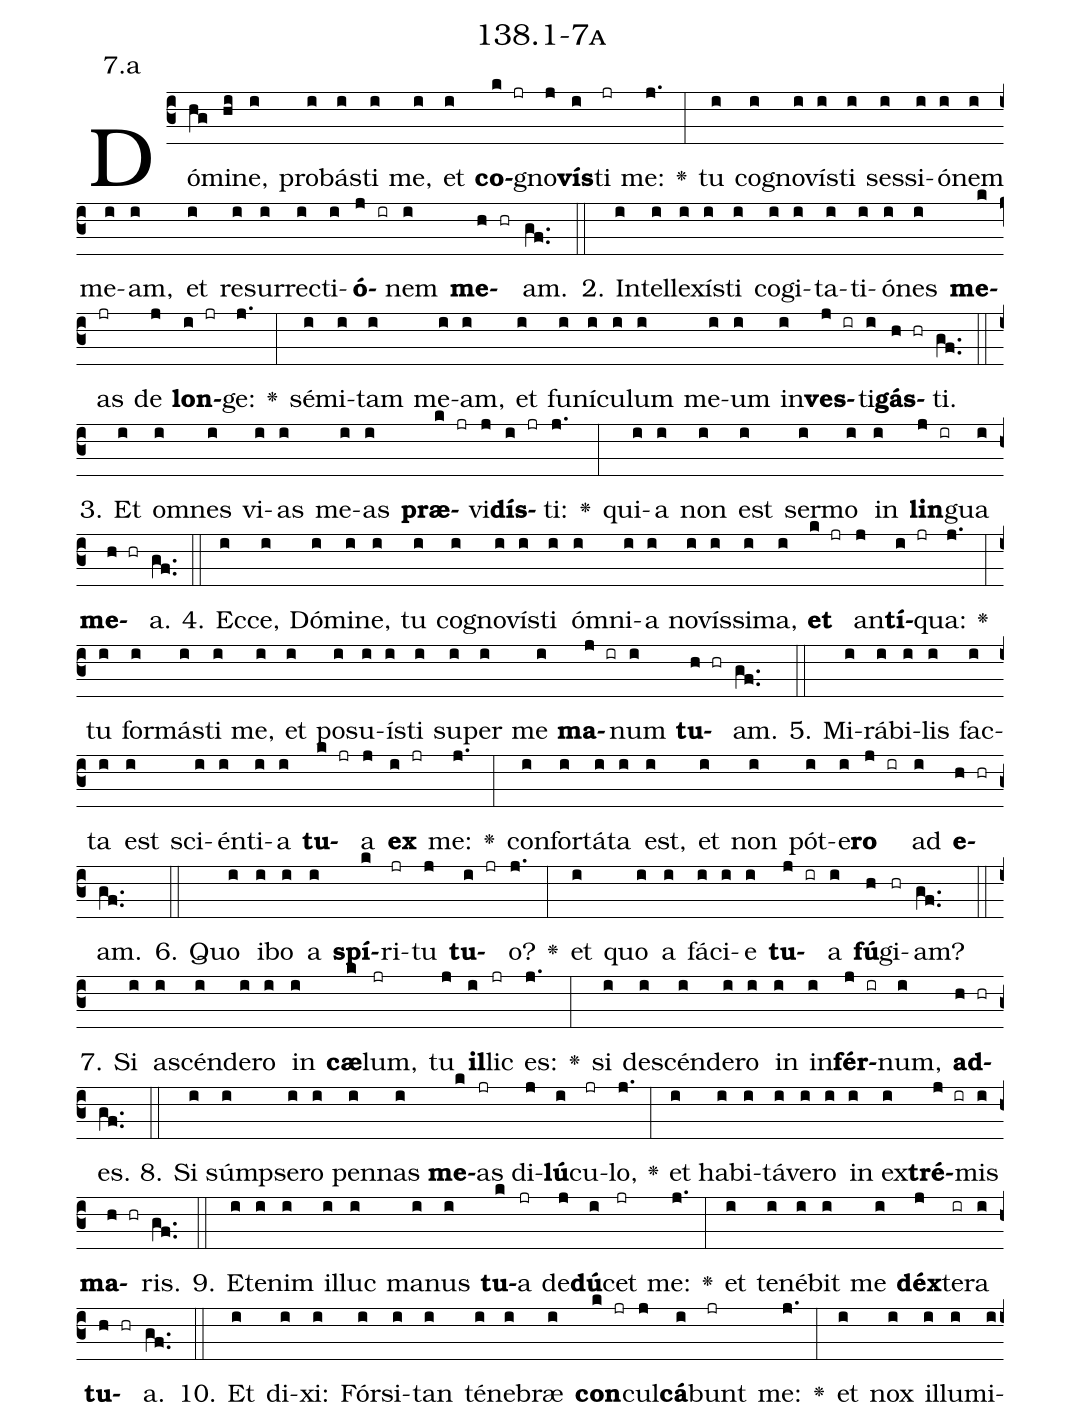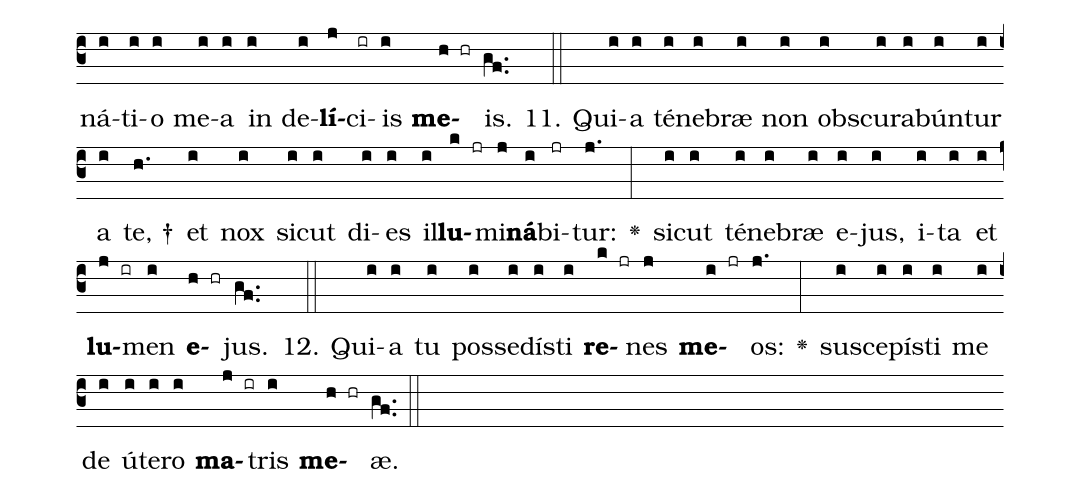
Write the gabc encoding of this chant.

name: 138.1-7a;
annotation: 7.a;
%%
(c3)Dó(hg)mi(hi)ne,(i) pro(i)bás(i)ti(i) me,(i) et(i) <b>co</b>(k jr)gno(j)<b>vís</b>(i)ti(jr) me:(j.) <v>\greheightstar</v>(:) tu(i) co(i)gno(i)vís(i)ti(i) ses(i)si(i)ó(i)nem(i) me(i)am,(i) et(i) re(i)sur(i)rec(i)ti(i)<b>ó</b>(j ir)nem(i) <b>me</b>(h hr)am.(gf..) (::)
2. In(i)tel(i)le(i)xís(i)ti(i) co(i)gi(i)ta(i)ti(i)ó(i)nes(i) <b>me</b>(k)as(jr) de(j) <b>lon</b>(i jr)ge:(j.) <v>\greheightstar</v>(:) sé(i)mi(i)tam(i) me(i)am,(i) et(i) fu(i)ní(i)cu(i)lum(i) me(i)um(i) in(i)<b>ves</b>(j ir)ti(i)<b>gás</b>(h hr)ti.(gf..) (::)
3. Et(i) om(i)nes(i) vi(i)as(i) me(i)as(i) <b>præ</b>(k jr)vi(j)<b>dís</b>(i jr)ti:(j.) <v>\greheightstar</v>(:) qui(i)a(i) non(i) est(i) ser(i)mo(i) in(i) <b>lin</b>(j ir)gua(i) <b>me</b>(h hr)a.(gf..) (::)
4. Ec(i)ce,(i) Dó(i)mi(i)ne,(i) tu(i) co(i)gno(i)vís(i)ti(i) óm(i)ni(i)a(i) no(i)vís(i)si(i)ma,(i) <b>et</b>(k jr) an(j)<b>tí</b>(i jr)qua:(j.) <v>\greheightstar</v>(:) tu(i) for(i)más(i)ti(i) me,(i) et(i) po(i)su(i)ís(i)ti(i) su(i)per(i) me(i) <b>ma</b>(j ir)num(i) <b>tu</b>(h hr)am.(gf..) (::)
5. Mi(i)rá(i)bi(i)lis(i) fac(i)ta(i) est(i) sci(i)én(i)ti(i)a(i) <b>tu</b>(k jr)a(j) <b>ex</b>(i jr) me:(j.) <v>\greheightstar</v>(:) con(i)for(i)tá(i)ta(i) est,(i) et(i) non(i) pót(i)e(i)<b>ro</b>(j ir) ad(i) <b>e</b>(h hr)am.(gf..) (::)
6. Quo(i) i(i)bo(i) a(i) <b>spí</b>(k)ri(jr)tu(j) <b>tu</b>(i jr)o?(j.) <v>\greheightstar</v>(:) et(i) quo(i) a(i) fá(i)ci(i)e(i) <b>tu</b>(j ir)a(i) <b>fú</b>(h)gi(hr)am?(gf..) (::)
7. Si(i) a(i)scén(i)de(i)ro(i) in(i) <b>cæ</b>(k)lum,(jr) tu(j) <b>il</b>(i)lic(jr) es:(j.) <v>\greheightstar</v>(:) si(i) de(i)scén(i)de(i)ro(i) in(i) in(i)<b>fér</b>(j ir)num,(i) <b>ad</b>(h hr)es.(gf..) (::)
8. Si(i) súmp(i)se(i)ro(i) pen(i)nas(i) <b>me</b>(k)as(jr) di(j)<b>lú</b>(i)cu(jr)lo,(j.) <v>\greheightstar</v>(:) et(i) ha(i)bi(i)tá(i)ve(i)ro(i) in(i) ex(i)<b>tré</b>(j ir)mis(i) <b>ma</b>(h hr)ris.(gf..) (::)
9. Et(i)e(i)nim(i) il(i)luc(i) ma(i)nus(i) <b>tu</b>(k)a(jr) de(j)<b>dú</b>(i)cet(jr) me:(j.) <v>\greheightstar</v>(:) et(i) te(i)né(i)bit(i) me(i) <b>déx</b>(j)te(ir)ra(i) <b>tu</b>(h hr)a.(gf..) (::)
10. Et(i) di(i)xi:(i) Fór(i)si(i)tan(i) té(i)ne(i)bræ(i) <b>con</b>(k jr)cul(j)<b>cá</b>(i)bunt(jr) me:(j.) <v>\greheightstar</v>(:) et(i) nox(i) il(i)lu(i)mi(i)ná(i)ti(i)o(i) me(i)a(i) in(i) de(i)<b>lí</b>(j)ci(ir)is(i) <b>me</b>(h hr)is.(gf..) (::)
11. Qui(i)a(i) té(i)ne(i)bræ(i) non(i) obs(i)cu(i)ra(i)bún(i)tur(i) a(i) te, †(h.) et(i) nox(i) sic(i)ut(i) di(i)es(i) il(i)<b>lu</b>(k jr)mi(j)<b>ná</b>(i)bi(jr)tur:(j.) <v>\greheightstar</v>(:) sic(i)ut(i) té(i)ne(i)bræ(i) e(i)jus,(i) i(i)ta(i) et(i) <b>lu</b>(j ir)men(i) <b>e</b>(h hr)jus.(gf..) (::)
12. Qui(i)a(i) tu(i) pos(i)se(i)dís(i)ti(i) <b>re</b>(k jr)nes(j) <b>me</b>(i jr)os:(j.) <v>\greheightstar</v>(:) su(i)sce(i)pís(i)ti(i) me(i) de(i) ú(i)te(i)ro(i) <b>ma</b>(j ir)tris(i) <b>me</b>(h hr)æ.(gf..) (::)
